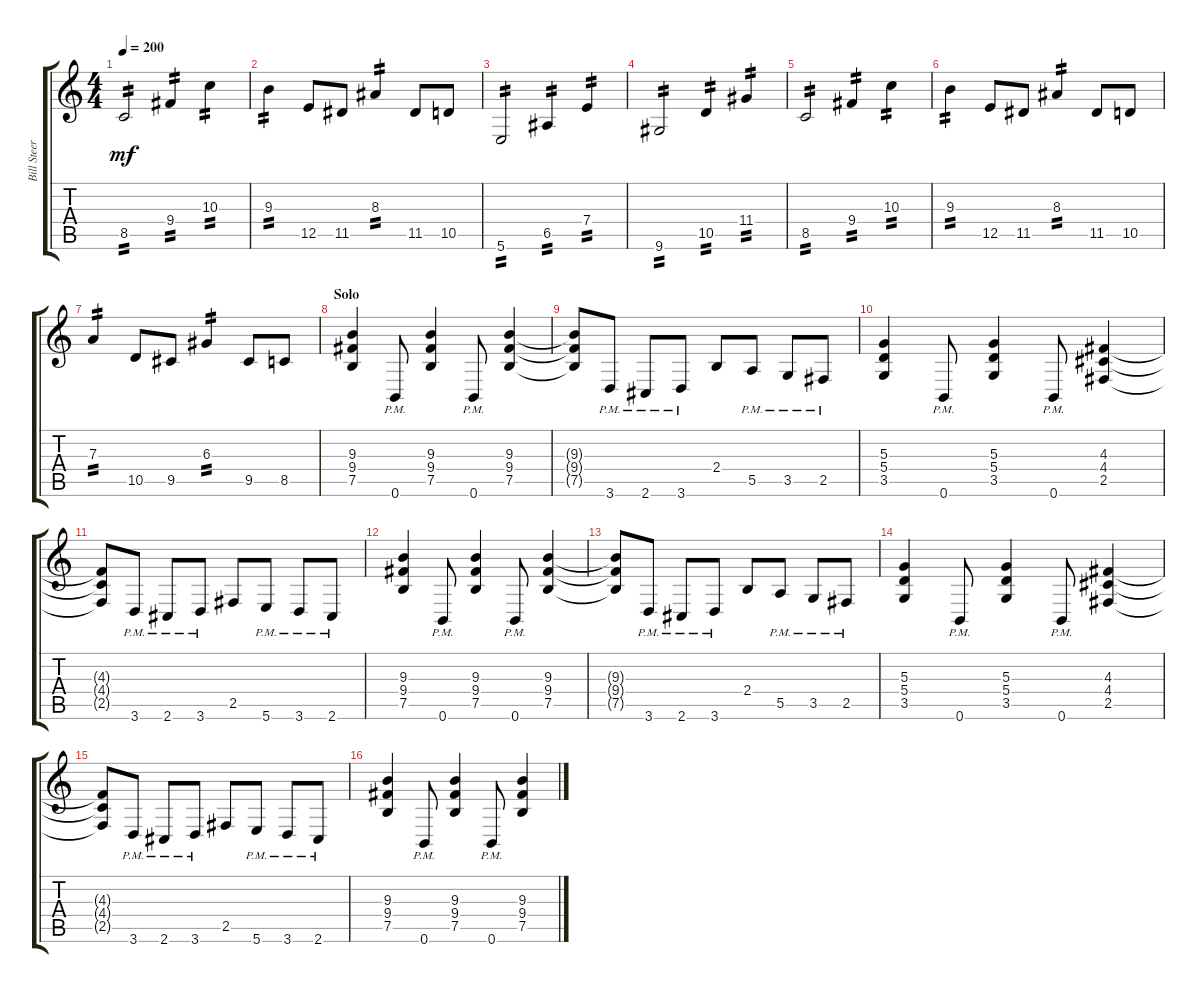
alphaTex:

\track ("Bill Steer (left)" "Bill Steer") {instrument distortionguitar}
\staff {score tabs}
\tuning (B3 Gb3 D3 A2 E2 B1) {hide}
\ts (4 4)
\tempo 200
\clef g2
\ks c
8.5.2{tp 2 dy mf} 9.4.4{tp 2} 10.3.4{tp 2} |
9.3.4{tp 2} 12.5.8 11.5.8 8.3.4{tp 2} 11.5.8 10.5.8 |
5.6.2{tp 2} 6.5.4{tp 2} 7.4.4{tp 2} |
9.6.2{tp 2} 10.5.4{tp 2} 11.4.4{tp 2} |
8.5.2{tp 2} 9.4.4{tp 2} 10.3.4{tp 2} |
9.3.4{tp 2} 12.5.8 11.5.8 8.3.4{tp 2} 11.5.8 10.5.8 |
7.3.4{tp 2} 10.5.8 9.5.8 6.3.4{tp 2} 9.5.8 8.5.8 |
\section ("" "Solo")
(9.3 9.4 7.5).4 0.6{pm}.8 (9.3 9.4 7.5).4 0.6{pm}.8 (9.3 9.4 7.5).4 |
(9.3{t} 9.4{t} 7.5{t}).8 3.6{pm}.8 2.6{pm}.8 3.6{pm}.8 2.4.8 5.5{pm}.8 3.5{pm}.8 2.5{pm}.8 |
(5.3 5.4 3.5).4 0.6{pm}.8 (5.3 5.4 3.5).4 0.6{pm}.8 (4.3 4.4 2.5).4 |
(4.3{t} 4.4{t} 2.5{t}).8 3.6{pm}.8 2.6{pm}.8 3.6{pm}.8 2.5.8 5.6{pm}.8 3.6{pm}.8 2.6{pm}.8 |
(9.3 9.4 7.5).4 0.6{pm}.8 (9.3 9.4 7.5).4 0.6{pm}.8 (9.3 9.4 7.5).4 |
(9.3{t} 9.4{t} 7.5{t}).8 3.6{pm}.8 2.6{pm}.8 3.6{pm}.8 2.4.8 5.5{pm}.8 3.5{pm}.8 2.5{pm}.8 |
(5.3 5.4 3.5).4 0.6{pm}.8 (5.3 5.4 3.5).4 0.6{pm}.8 (4.3 4.4 2.5).4 |
(4.3{t} 4.4{t} 2.5{t}).8 3.6{pm}.8 2.6{pm}.8 3.6{pm}.8 2.5.8 5.6{pm}.8 3.6{pm}.8 2.6{pm}.8 |
(9.3 9.4 7.5).4 0.6{pm}.8 (9.3 9.4 7.5).4 0.6{pm}.8 (9.3 9.4 7.5).4
